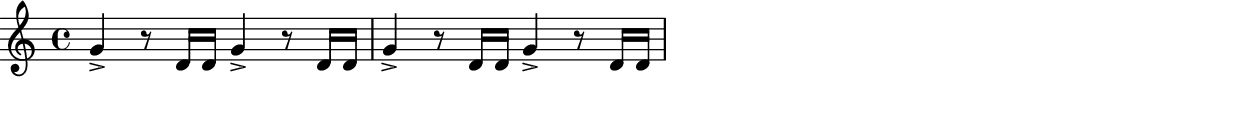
\include "lilypond-book-preamble.ly"
\paper {
  #(define dump-extents #t)

  indent = 0\mm
  line-width = 210\mm - 2.0 * 0.4\in
  ragged-right = ##t
  force-assignment = #""
  line-width = #(- line-width (* mm  3.000000))
}
\header {
  title = ""
  composer = ""
}
\layout {
}

<<
    \new Staff {   \set Staff.instrumentName = "" \set Staff.shortInstrumentName = "" \time 4/4 \clef treble {   g'4-> r8 d'16 d'16 g'4-> r8 d'16 d'16
                                                                                                             } g'4-> r8 d'16 d'16 g'4-> r8 d'16 d'16
               }
>>